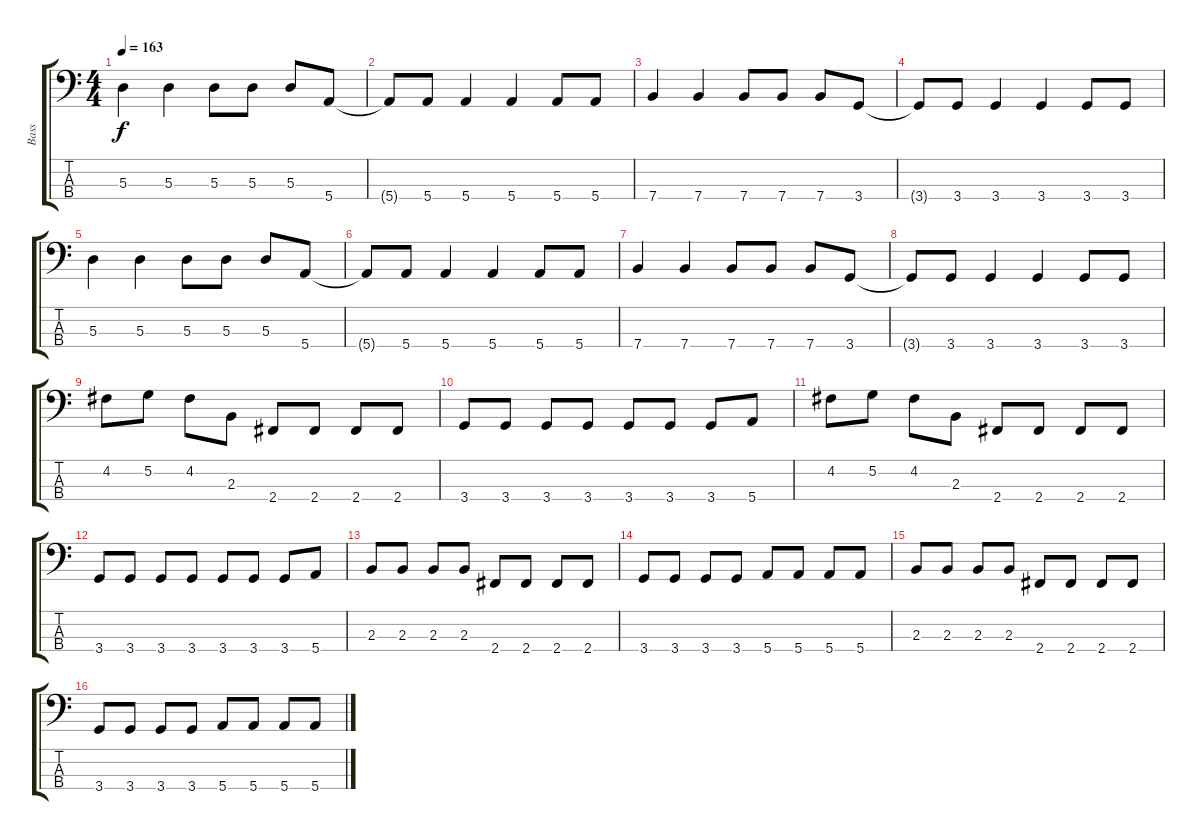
\track ("Bass" "Bass") {instrument electricbasspick}
\staff {score tabs}
\tuning (G2 D2 A1 E1) {hide}
\ts (4 4)
\tempo 163
\clef f4
\ks c
5.3.4{dy f} 5.3.4 5.3.8 5.3.8 5.3.8 5.4.8 |
5.4{t}.8 5.4.8 5.4.4 5.4.4 5.4.8 5.4.8 |
7.4.4 7.4.4 7.4.8 7.4.8 7.4.8 3.4.8 |
3.4{t}.8 3.4.8 3.4.4 3.4.4 3.4.8 3.4.8 |
5.3.4 5.3.4 5.3.8 5.3.8 5.3.8 5.4.8 |
5.4{t}.8 5.4.8 5.4.4 5.4.4 5.4.8 5.4.8 |
7.4.4 7.4.4 7.4.8 7.4.8 7.4.8 3.4.8 |
3.4{t}.8 3.4.8 3.4.4 3.4.4 3.4.8 3.4.8 |
4.2.8 5.2.8 4.2.8 2.3.8 2.4.8 2.4.8 2.4.8 2.4.8 |
3.4.8 3.4.8 3.4.8 3.4.8 3.4.8 3.4.8 3.4.8 5.4.8 |
4.2.8 5.2.8 4.2.8 2.3.8 2.4.8 2.4.8 2.4.8 2.4.8 |
3.4.8 3.4.8 3.4.8 3.4.8 3.4.8 3.4.8 3.4.8 5.4.8 |
2.3.8 2.3.8 2.3.8 2.3.8 2.4.8 2.4.8 2.4.8 2.4.8 |
3.4.8 3.4.8 3.4.8 3.4.8 5.4.8 5.4.8 5.4.8 5.4.8 |
2.3.8 2.3.8 2.3.8 2.3.8 2.4.8 2.4.8 2.4.8 2.4.8 |
3.4.8 3.4.8 3.4.8 3.4.8 5.4.8 5.4.8 5.4.8 5.4.8
